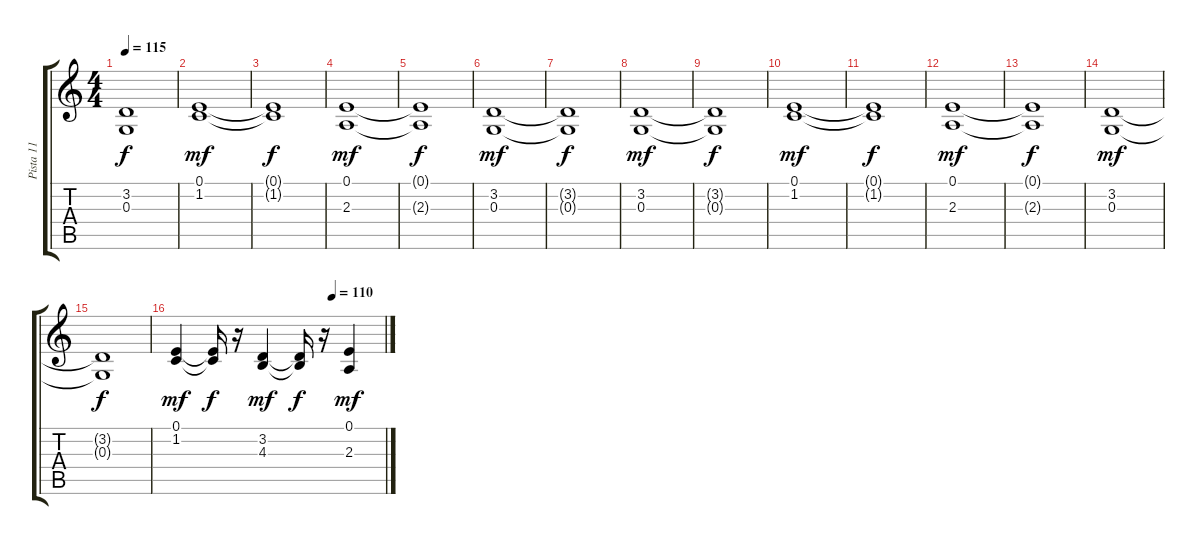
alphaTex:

\track ("Pista 11" "Pista 11") {instrument pad4choir}
\staff {score tabs}
\tuning (E4 B3 G3 D3 A2 E2) {hide}
\ts (4 4)
\tempo 115
\clef g2
\ks c
(3.2{t} 0.3{t}).1{dy f} |
(0.1 1.2).1{dy mf} |
(0.1{t} 1.2{t}).1{dy f} |
(0.1 2.3).1{dy mf} |
(0.1{t} 2.3{t}).1{dy f} |
(3.2 0.3).1{dy mf} |
(3.2{t} 0.3{t}).1{dy f} |
(3.2 0.3).1{dy mf} |
(3.2{t} 0.3{t}).1{dy f} |
(0.1 1.2).1{dy mf} |
(0.1{t} 1.2{t}).1{dy f} |
(0.1 2.3).1{dy mf} |
(0.1{t} 2.3{t}).1{dy f} |
(3.2 0.3).1{dy mf} |
(3.2{t} 0.3{t}).1{dy f} |
\tempo (110 0.75)
(0.1 1.2).4{dy mf} (0.1{t} 1.2{t}).16{dy f} r.16 (3.2 4.3).4{dy mf} (3.2{t} 4.3{t}).16{dy f} r.16 (0.1 2.3).4{dy mf}
